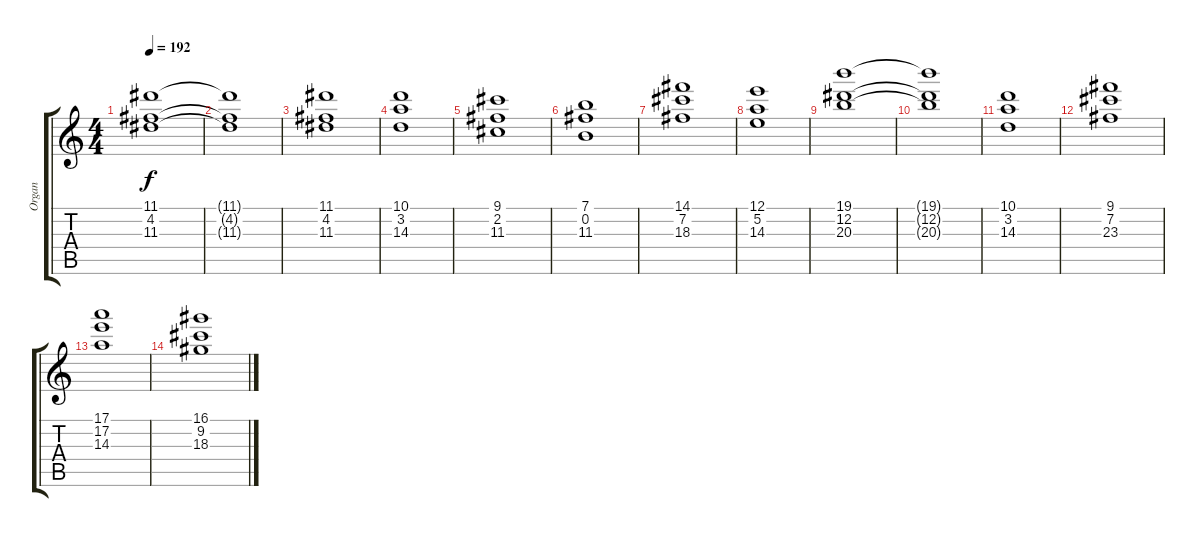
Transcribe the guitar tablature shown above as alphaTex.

\track ("Organ" "Organ") {instrument churchorgan}
\staff {score tabs}
\tuning (E5 B4 G4 D4 A3 E3) {hide}
\ts (4 4)
\tempo 192
\clef g2
\ks c
(11.1 4.2 11.3).1{dy f} |
(11.1{t} 4.2{t} 11.3{t}).1 |
(11.1 4.2 11.3).1 |
(10.1 3.2 14.3).1 |
(9.1 2.2 11.3).1 |
(7.1 0.2 11.3).1 |
(14.1 7.2 18.3).1 |
(12.1 5.2 14.3).1 |
(19.1 12.2 20.3).1 |
(19.1{t} 12.2{t} 20.3{t}).1 |
(10.1 3.2 14.3).1 |
(9.1 7.2 23.3).1 |
(17.1 17.2 14.3).1 |
(16.1 9.2 18.3).1
